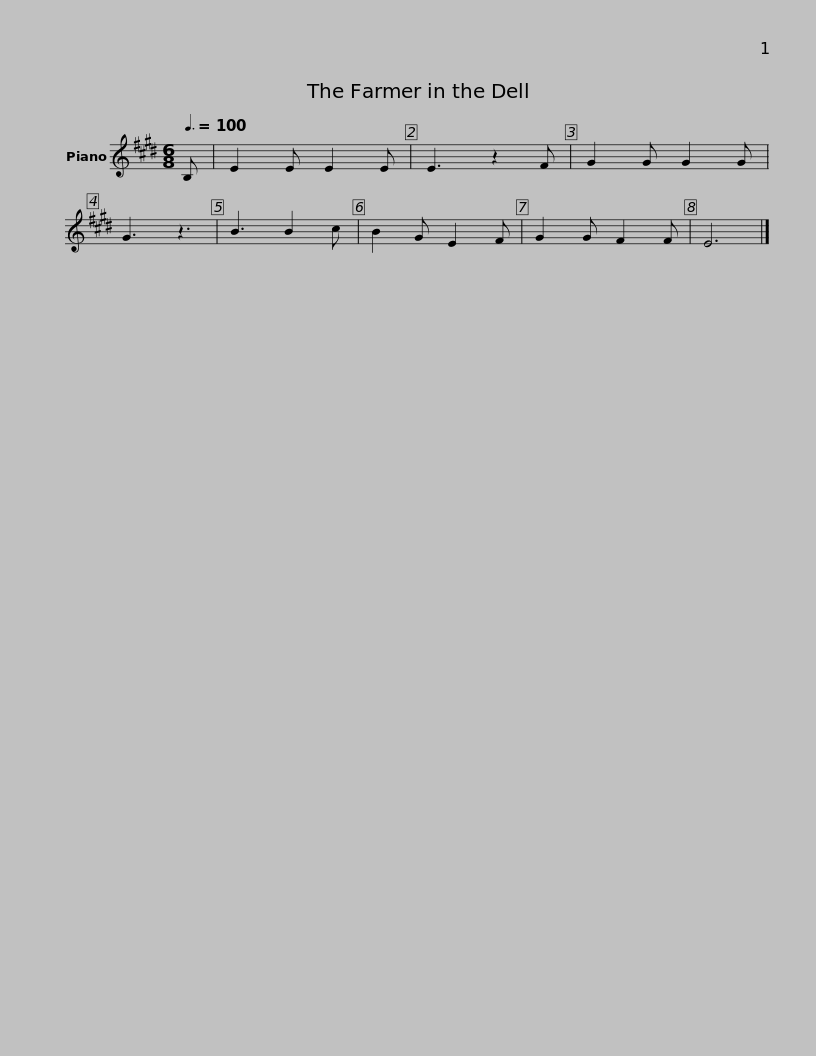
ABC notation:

X:1
L:1/8
Q:3/8=100
M:6/8
I:linebreak $
K:E
V:1 treble
V:1
 B, | E2 E E2 E | E3 z2 F | G2 G G2 G | G3 z3 |$ %5
 B3 B2 c | B2 G E2 F | G2 G F2 F | E6 |] %9
